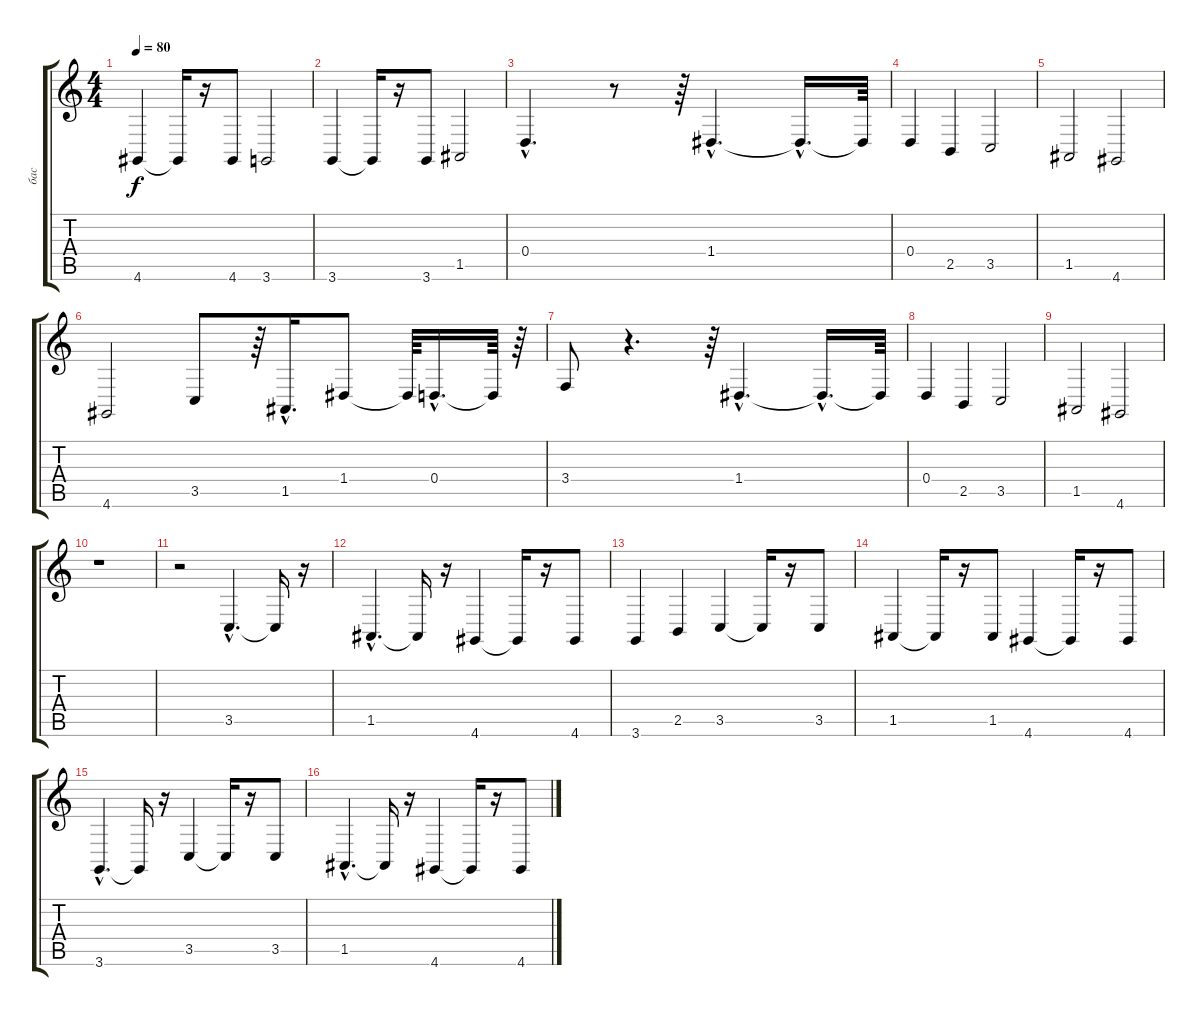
\track ("бас" "бас") {instrument trumpet}
\staff {score tabs}
\tuning (E4 B3 G3 D3 A2 E2) {hide}
\ts (4 4)
\tempo 80
\clef g2
\ks c
4.6.4{dy f} 4.6{t}.16 r.16 4.6.8 3.6.2 |
3.6.4 3.6{t}.16 r.16 3.6.8 1.5.2 |
0.4{hac}.4{d} r.8 r.64 1.4{hac}.4{d} 1.4{hac t}.16{d} 1.4{t}.64 |
0.4.4 2.5.4 3.5.2 |
1.5.2 4.6.2 |
4.6.2 3.5.8 r.64 1.5{hac}.16{d} 1.4.8 1.4{t}.64 0.4{hac}.16{d} 0.4{t}.64 r.64 |
3.4.8 r.4{d} r.64 1.4{hac}.4{d} 1.4{hac t}.16{d} 1.4{t}.64 |
0.4.4 2.5.4 3.5.2 |
1.5.2 4.6.2 |
r.1 |
r.2 3.5{hac}.4{d} 3.5{t}.16 r.16 |
1.5{hac}.4{d} 1.5{t}.16 r.16 4.6.4 4.6{t}.16 r.16 4.6.8 |
3.6.4 2.5.4 3.5.4 3.5{t}.16 r.16 3.5.8 |
1.5.4 1.5{t}.16 r.16 1.5.8 4.6.4 4.6{t}.16 r.16 4.6.8 |
3.6{hac}.4{d} 3.6{t}.16 r.16 3.5.4 3.5{t}.16 r.16 3.5.8 |
1.5{hac}.4{d} 1.5{t}.16 r.16 4.6.4 4.6{t}.16 r.16 4.6.8
